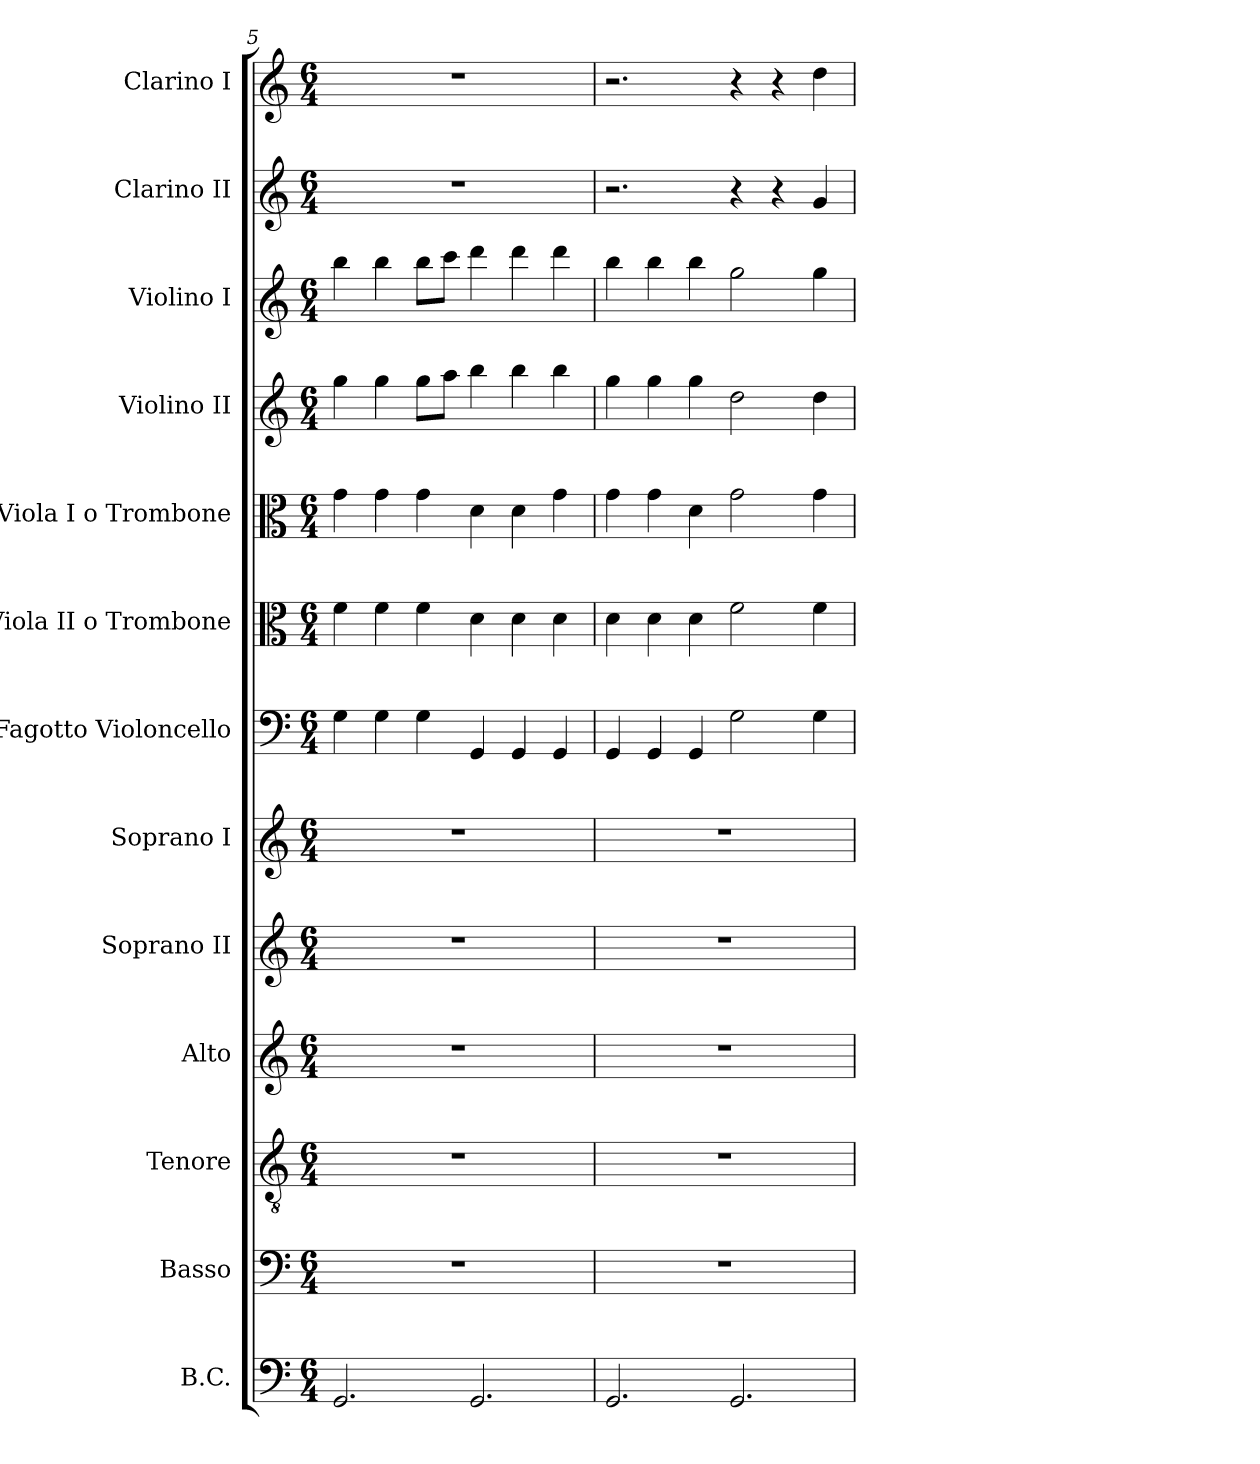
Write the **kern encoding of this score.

**kern	**kern	**kern	**kern	**kern	**kern	**kern	**kern	**kern	**kern	**kern	**kern	**kern
*part13	*part12	*part11	*part10	*part9	*part8	*part7	*part6	*part5	*part4	*part3	*part2	*part1
*staff13	*staff12	*staff11	*staff10	*staff9	*staff8	*staff7	*staff6	*staff5	*staff4	*staff3	*staff2	*staff1
*I"B.C.	*I"Basso	*I"Tenore	*I"Alto	*I"Soprano II	*I"Soprano I	*I"Fagotto Violoncello	*I"Viola II o Trombone	*I"Viola I o Trombone	*I"Violino II	*I"Violino I	*I"Clarino II	*I"Clarino I
*	*I'B.	*I'T.	*	*I'S.	*I'S.	*I'Fg.	*I'Vla.	*I'Vla.	*I'Vln. II	*I'Vln. I	*	*
*clefF4	*clefF4	*clefGv2	*clefG2	*clefG2	*clefG2	*clefF4	*clefC3	*clefC3	*clefG2	*clefG2	*clefG2	*clefG2
*	*	*ITrd7c12	*	*	*	*	*	*	*	*	*	*
*k[]	*k[]	*k[]	*k[]	*k[]	*k[]	*k[]	*k[]	*k[]	*k[]	*k[]	*k[]	*k[]
*C:	*C:	*C:	*C:	*C:	*C:	*C:	*C:	*C:	*C:	*C:	*C:	*C:
*M6/4	*M6/4	*M6/4	*M6/4	*M6/4	*M6/4	*M6/4	*M6/4	*M6/4	*M6/4	*M6/4	*M6/4	*M6/4
=5	=5	=5	=5	=5	=5	=5	=5	=5	=5	=5	=5	=5
!	!LO:N:vis=1	!LO:N:vis=1	!LO:N:vis=1	!LO:N:vis=1	!LO:N:vis=1	!	!	!	!	!	!LO:N:vis=1	!LO:N:vis=1
2.GGi/	1.r	1.r	1.r	1.r	1.r	4Gi\	4fi\	4gi\	4ggi\	4bbi\	1.r	1.r
.	.	.	.	.	.	4Gi\	4fi\	4gi\	4ggi\	4bbi\	.	.
.	.	.	.	.	.	4Gi\	4fi\	4gi\	8ggi\L	8bbi\L	.	.
.	.	.	.	.	.	.	.	.	8aai\J	8ccci\J	.	.
2.GGi/	.	.	.	.	.	4GGi/	4di\	4di\	4bbi\	4dddi\	.	.
.	.	.	.	.	.	4GGi/	4di\	4di\	4bbi\	4dddi\	.	.
.	.	.	.	.	.	4GGi/	4di\	4gi\	4bbi\	4dddi\	.	.
=6	=6	=6	=6	=6	=6	=6	=6	=6	=6	=6	=6	=6
!	!LO:N:vis=1	!LO:N:vis=1	!LO:N:vis=1	!LO:N:vis=1	!LO:N:vis=1	!	!	!	!	!	!	!
2.GGi/	1.r	1.r	1.r	1.r	1.r	4GGi/	4di\	4gi\	4ggi\	4bbi\	2.r	2.r
.	.	.	.	.	.	4GGi/	4di\	4gi\	4ggi\	4bbi\	.	.
.	.	.	.	.	.	4GGi/	4di\	4di\	4ggi\	4bbi\	.	.
2.GGi/	.	.	.	.	.	2Gi\	2fi\	2gi\	2ddi\	2ggi\	4r	4r
.	.	.	.	.	.	.	.	.	.	.	4r	4r
.	.	.	.	.	.	4Gi\	4fi\	4gi\	4ddi\	4ggi\	4gi/	4ddi\
=	=	=	=	=	=	=	=	=	=	=	=	=
*-	*-	*-	*-	*-	*-	*-	*-	*-	*-	*-	*-	*-
